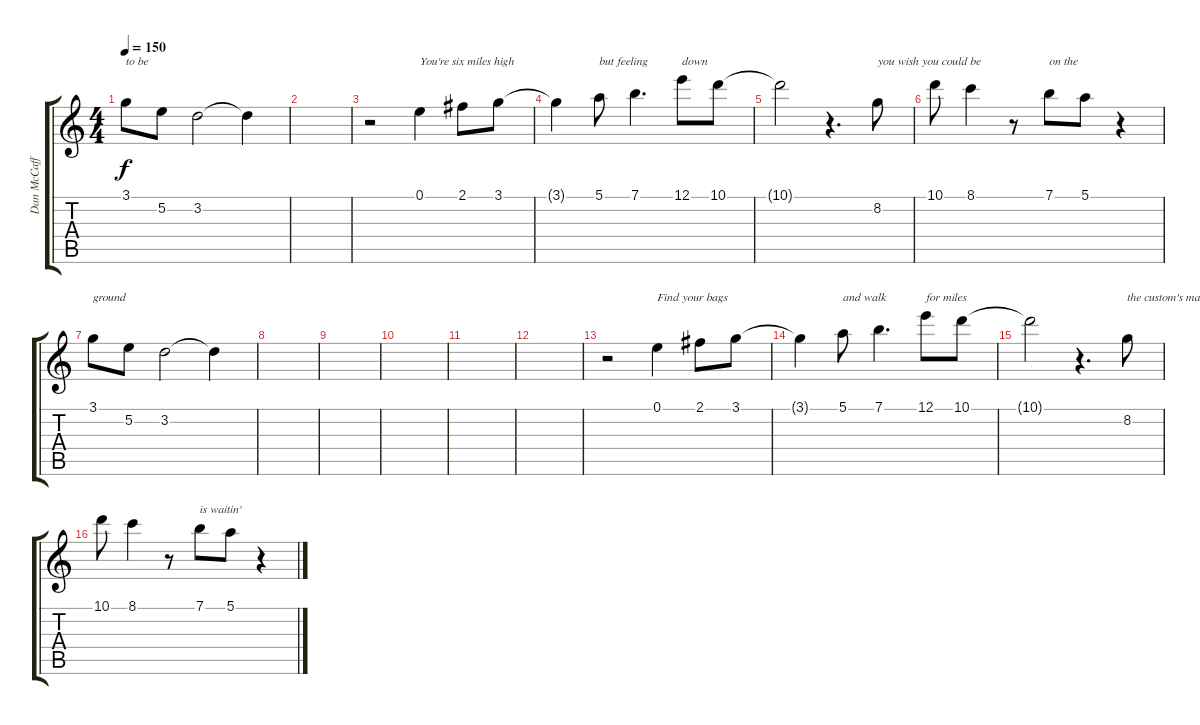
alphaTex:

\track ("Dan McCafferty (vocals)" "Dan McCaff") {instrument electricguitarjazz}
\staff {score tabs}
\tuning (E4 B3 G3 D3 A2 E2) {hide}
\ts (4 4)
\tempo 150
\clef g2
\ks c
3.1.8{txt "to be" dy f} 5.2.8 3.2.2 3.2{t}.4 |
|
r.2 0.1.4{txt "You're six miles high"} 2.1.8 3.1.8 |
3.1{t}.4 5.1.8{txt "but feeling"} 7.1.4{d} 12.1.8{txt "down"} 10.1.8 |
10.1{t}.2 r.4{d} 8.2.8{txt "you wish you could be"} |
10.1.8 8.1.4 r.8 7.1.8{txt "on the"} 5.1.8 r.4 |
3.1.8{txt "ground"} 5.2.8 3.2.2 3.2{t}.4 |
|
|
|
|
|
r.2 0.1.4{txt "Find your bags"} 2.1.8 3.1.8 |
3.1{t}.4 5.1.8{txt "and walk"} 7.1.4{d} 12.1.8{txt "for miles"} 10.1.8 |
10.1{t}.2 r.4{d} 8.2.8{txt "the custom's man"} |
10.1.8 8.1.4 r.8 7.1.8{txt "is waitin'"} 5.1.8 r.4
